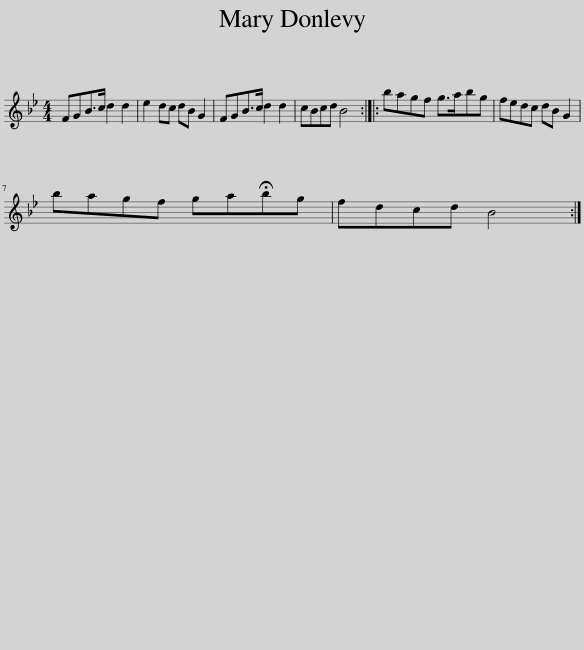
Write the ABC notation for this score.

X:1
L:1/8
M:4/4
I:linebreak $
K:Bb
V:1 treble
V:1
 FGB>c d2 d2 | e2 dc dB G2 | FGB>c d2 d2 | cBcd B4 :: bagf g>abg | %5
 fedc dB G2 |$ bagf ga!fermata!bg | fdcd B4 :| %8
